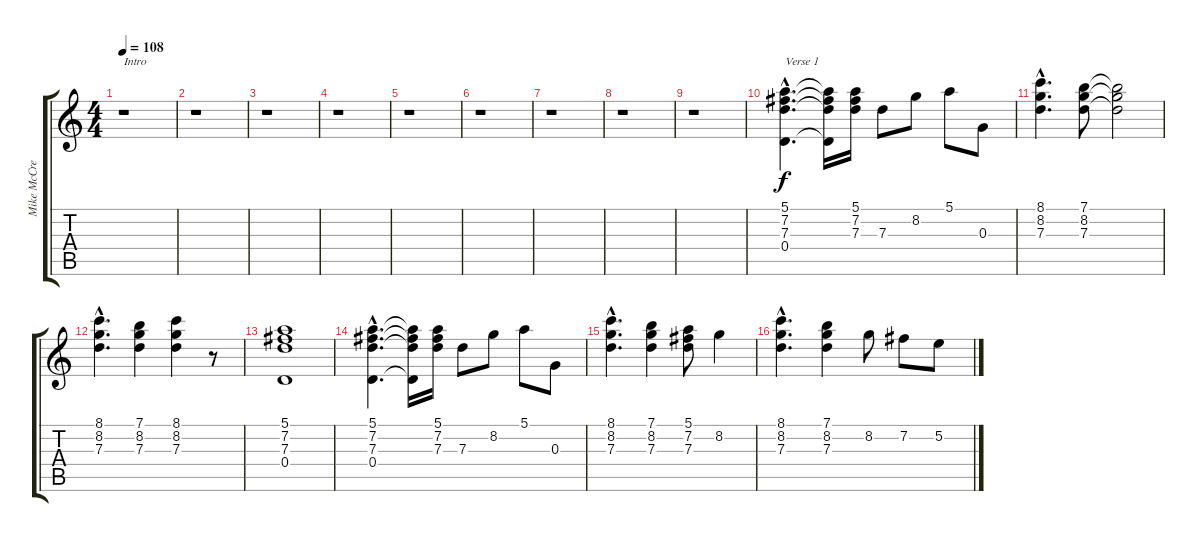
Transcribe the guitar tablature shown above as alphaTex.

\track ("Mike McCready" "Mike McCre") {instrument overdrivenguitar}
\staff {score tabs}
\tuning (E4 B3 G3 D3 A2 E2) {hide}
\ts (4 4)
\tempo 108
\clef g2
\ks c
r.1{txt "Intro" dy f instrument overdrivenguitar} |
r.1 |
r.1 |
r.1 |
r.1 |
r.1 |
r.1 |
r.1 |
r.1 |
(5.1{hac} 7.2{hac} 7.3{hac} 0.4{hac}).4{d txt "Verse 1" instrument electricguitarclean} (5.1{t} 7.2{t} 7.3{t} 0.4{t}).16{instrument electricguitarclean} (5.1 7.2 7.3).16{instrument electricguitarclean} 7.3.8{instrument electricguitarclean} 8.2.8{instrument electricguitarclean} 5.1.8{instrument electricguitarclean} 0.3.8{instrument electricguitarclean} |
(8.1{hac} 8.2{hac} 7.3{hac}).4{d instrument electricguitarclean} (7.1 8.2 7.3).8{instrument electricguitarclean} (7.1{t} 8.2{t} 7.3{t}).2{instrument electricguitarclean} |
(8.1{hac} 8.2{hac} 7.3{hac}).4{d instrument electricguitarclean} (7.1 8.2 7.3).4{instrument electricguitarclean} (8.1 8.2 7.3).4{instrument electricguitarclean} r.8 |
(5.1 7.2 7.3 0.4).1{instrument electricguitarclean} |
(5.1{hac} 7.2{hac} 7.3{hac} 0.4{hac}).4{d instrument electricguitarclean} (5.1{t} 7.2{t} 7.3{t} 0.4{t}).16{instrument electricguitarclean} (5.1 7.2 7.3).16{instrument electricguitarclean} 7.3.8{instrument electricguitarclean} 8.2.8{instrument electricguitarclean} 5.1.8{instrument electricguitarclean} 0.3.8{instrument electricguitarclean} |
(8.1{hac} 8.2{hac} 7.3{hac}).4{d instrument electricguitarclean} (7.1 8.2 7.3).4{instrument electricguitarclean} (5.1 7.2 7.3).8{instrument electricguitarclean} 8.2.4{instrument electricguitarclean} |
(8.1{hac} 8.2{hac} 7.3{hac}).4{d instrument electricguitarclean} (7.1 8.2 7.3).4{instrument electricguitarclean} 8.2.8{instrument electricguitarclean} 7.2.8{instrument electricguitarclean} 5.2.8{instrument electricguitarclean}
